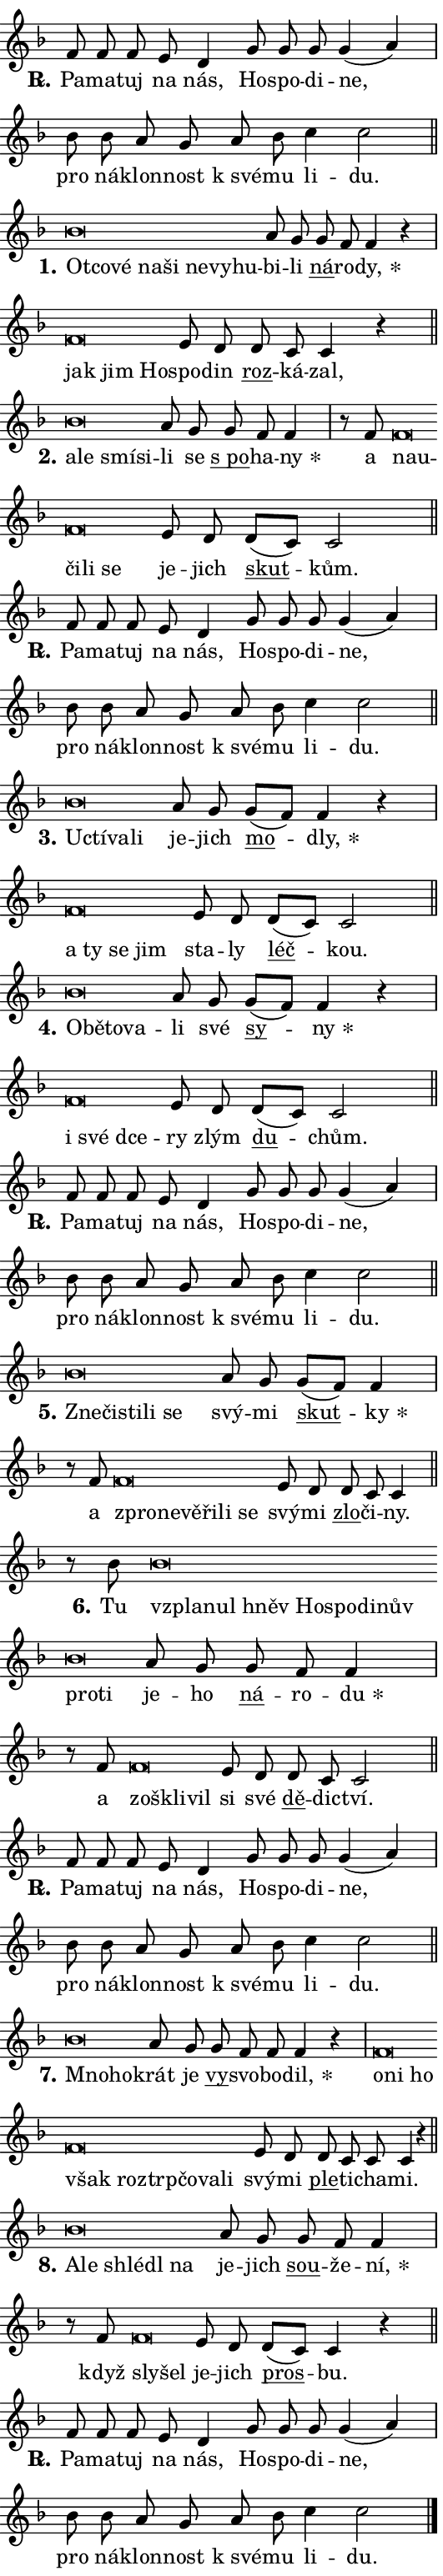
\version "2.24.0"
\header { tagline = "" }
\paper {
  indent = 0\cm
  top-margin = 0\cm
  right-margin = 0.13\cm % to fit lyric hyphens
  bottom-margin = 0\cm
  left-margin = 0\cm
  paper-width = 9\cm
  page-breaking = #ly:one-page-breaking
  system-system-spacing.basic-distance = #11
  score-system-spacing.basic-distance = #11
  ragged-last = ##f
}


%% Author: Thomas Morley
%% https://lists.gnu.org/archive/html/lilypond-user/2020-05/msg00002.html
#(define (line-position grob)
"Returns position of @var[grob} in current system:
   @code{'start}, if at first time-step
   @code{'end}, if at last time-step
   @code{'middle} otherwise
"
  (let* ((col (ly:item-get-column grob))
         (ln (ly:grob-object col 'left-neighbor))
         (rn (ly:grob-object col 'right-neighbor))
         (col-to-check-left (if (ly:grob? ln) ln col))
         (col-to-check-right (if (ly:grob? rn) rn col))
         (break-dir-left
           (and
             (ly:grob-property col-to-check-left 'non-musical #f)
             (ly:item-break-dir col-to-check-left)))
         (break-dir-right
           (and
             (ly:grob-property col-to-check-right 'non-musical #f)
             (ly:item-break-dir col-to-check-right))))
        (cond ((eqv? 1 break-dir-left) 'start)
              ((eqv? -1 break-dir-right) 'end)
              (else 'middle))))

#(define (tranparent-at-line-position vctor)
  (lambda (grob)
  "Relying on @code{line-position} select the relevant enry from @var{vctor}.
Used to determine transparency,"
    (case (line-position grob)
      ((end) (not (vector-ref vctor 0)))
      ((middle) (not (vector-ref vctor 1)))
      ((start) (not (vector-ref vctor 2))))))

noteHeadBreakVisibility =
#(define-music-function (break-visibility)(vector?)
"Makes @code{NoteHead}s transparent relying on @var{break-visibility}"
#{
  \override NoteHead.transparent =
    #(tranparent-at-line-position break-visibility)
#})

#(define delete-ledgers-for-transparent-note-heads
  (lambda (grob)
    "Reads whether a @code{NoteHead} is transparent.
If so this @code{NoteHead} is removed from @code{'note-heads} from
@var{grob}, which is supposed to be @code{LedgerLineSpanner}.
As a result ledgers are not printed for this @code{NoteHead}"
    (let* ((nhds-array (ly:grob-object grob 'note-heads))
           (nhds-list
             (if (ly:grob-array? nhds-array)
                 (ly:grob-array->list nhds-array)
                 '()))
           ;; Relies on the transparent-property being done before
           ;; Staff.LedgerLineSpanner.after-line-breaking is executed.
           ;; This is fragile ...
           (to-keep
             (remove
               (lambda (nhd)
                 (ly:grob-property nhd 'transparent #f))
               nhds-list)))
      ;; TODO find a better method to iterate over grob-arrays, similiar
      ;; to filter/remove etc for lists
      ;; For now rebuilt from scratch
      (set! (ly:grob-object grob 'note-heads)  '())
      (for-each
        (lambda (nhd)
          (ly:pointer-group-interface::add-grob grob 'note-heads nhd))
        to-keep))))

squashNotes = {
  \override NoteHead.X-extent = #'(-0.2 . 0.2)
  \override NoteHead.Y-extent = #'(-0.75 . 0)
  \override NoteHead.stencil =
    #(lambda (grob)
       (let ((pos (ly:grob-property grob 'staff-position)))
         (begin
           (if (< pos -7) (display "ERROR: Lower brevis then expected\n") (display ""))
           (if (<= pos -6) ly:text-interface::print ly:note-head::print))))
}
unSquashNotes = {
  \revert NoteHead.X-extent
  \revert NoteHead.Y-extent
  \revert NoteHead.stencil
}

hideNotes = \noteHeadBreakVisibility #begin-of-line-visible
unHideNotes = \noteHeadBreakVisibility #all-visible

% work-around for resetting accidentals
% https://lilypond.org/doc/v2.23/Documentation/notation/displaying-rhythms#unmetered-music
cadenzaMeasure = {
  \cadenzaOff
  \partial 1024 s1024
  \cadenzaOn
}

#(define-markup-command (accent layout props text) (markup?)
  "Underline accented syllable"
  (interpret-markup layout props
    #{\markup \override #'(offset . 4.3) \underline { #text }#}))

responsum = \markup \concat {
  "R" \hspace #-1.05 \path #0.1 #'((moveto 0 0.07) (lineto 0.9 0.8)) \hspace #0.05 "."
}

spaceSize = #0.6828661417322834 % exact space size for TeX Gyre Schola

\layout {
  \context {
    \Staff
    \remove "Time_signature_engraver"
    \override LedgerLineSpanner.after-line-breaking = #delete-ledgers-for-transparent-note-heads
  }
  \context {
    \Lyrics {
      \override LyricSpace.minimum-distance = \spaceSize
      \override LyricText.font-name = #"TeX Gyre Schola"
      \override LyricText.font-size = 1
      \override StanzaNumber.font-name = #"TeX Gyre Schola Bold"
      \override StanzaNumber.font-size = 1
    }
  }
  \context {
    \Score 
    \override NoteHead.text =
      #(lambda (grob) 
        (let ((pos (ly:grob-property grob 'staff-position)))
          #{\markup {
            \combine
              \halign #-0.55 \raise #(if (= pos -6) 0 0.5) \override #'(thickness . 2) \draw-line #'(3.2 . 0)
              \musicglyph "noteheads.sM1"
          }#}))
  }
}

% magnetic-lyrics.ily
%
%   written by
%     Jean Abou Samra <jean@abou-samra.fr>
%     Werner Lemberg <wl@gnu.org>
%
%   adapted by
%     Jiri Hon <jiri.hon@gmail.com>
%
% Version 2022-Apr-15

% https://www.mail-archive.com/lilypond-user@gnu.org/msg149350.html

#(define (Left_hyphen_pointer_engraver context)
   "Collect syllable-hyphen-syllable occurrences in lyrics and store
them in properties.  This engraver only looks to the left.  For
example, if the lyrics input is @code{foo -- bar}, it does the
following.

@itemize @bullet
@item
Set the @code{text} property of the @code{LyricHyphen} grob between
@q{foo} and @q{bar} to @code{foo}.

@item
Set the @code{left-hyphen} property of the @code{LyricText} grob with
text @q{foo} to the @code{LyricHyphen} grob between @q{foo} and
@q{bar}.
@end itemize

Use this auxiliary engraver in combination with the
@code{lyric-@/text::@/apply-@/magnetic-@/offset!} hook."
   (let ((hyphen #f)
         (text #f))
     (make-engraver
      (acknowledgers
       ((lyric-syllable-interface engraver grob source-engraver)
        (set! text grob)))
      (end-acknowledgers
       ((lyric-hyphen-interface engraver grob source-engraver)
        ;(when (not (grob::has-interface grob 'lyric-space-interface))
          (set! hyphen grob)));)
      ((stop-translation-timestep engraver)
       (when (and text hyphen)
         (ly:grob-set-object! text 'left-hyphen hyphen))
       (set! text #f)
       (set! hyphen #f)))))

#(define (lyric-text::apply-magnetic-offset! grob)
   "If the space between two syllables is less than the value in
property @code{LyricText@/.details@/.squash-threshold}, move the right
syllable to the left so that it gets concatenated with the left
syllable.

Use this function as a hook for
@code{LyricText@/.after-@/line-@/breaking} if the
@code{Left_@/hyphen_@/pointer_@/engraver} is active."
   (let ((hyphen (ly:grob-object grob 'left-hyphen #f)))
     (when hyphen
       (let ((left-text (ly:spanner-bound hyphen LEFT)))
         (when (grob::has-interface left-text 'lyric-syllable-interface)
           (let* ((common (ly:grob-common-refpoint grob left-text X))
                  (this-x-ext (ly:grob-extent grob common X))
                  (left-x-ext
                   (begin
                     ;; Trigger magnetism for left-text.
                     (ly:grob-property left-text 'after-line-breaking)
                     (ly:grob-extent left-text common X)))
                  ;; `delta` is the gap width between two syllables.
                  (delta (- (interval-start this-x-ext)
                            (interval-end left-x-ext)))
                  (details (ly:grob-property grob 'details))
                  (threshold (assoc-get 'squash-threshold details 0.2)))
             (when (< delta threshold)
               (let* (;; We have to manipulate the input text so that
                      ;; ligatures crossing syllable boundaries are not
                      ;; disabled.  For languages based on the Latin
                      ;; script this is essentially a beautification.
                      ;; However, for non-Western scripts it can be a
                      ;; necessity.
                      (lt (ly:grob-property left-text 'text))
                      (rt (ly:grob-property grob 'text))
                      (is-space (grob::has-interface hyphen 'lyric-space-interface))
                      (space (if is-space " " ""))
                      (extra-delta (if is-space spaceSize 0))
                      ;; Append new syllable.
                      (ltrt-space (if (and (string? lt) (string? rt))
                                (string-append lt space rt)
                                (make-concat-markup (list lt space rt))))
                      ;; Right-align `ltrt` to the right side.
                      (ltrt-space-markup (grob-interpret-markup
                               grob
                               (make-translate-markup
                                (cons (interval-length this-x-ext) 0)
                                (make-right-align-markup ltrt-space)))))
                 (begin
                   ;; Don't print `left-text`.
                   (ly:grob-set-property! left-text 'stencil #f)
                   ;; Set text and stencil (which holds all collected
                   ;; syllables so far) and shift it to the left.
                   (ly:grob-set-property! grob 'text ltrt-space)
                   (ly:grob-set-property! grob 'stencil ltrt-space-markup)
                   (ly:grob-translate-axis! grob (- (- delta extra-delta)) X))))))))))


#(define (lyric-hyphen::displace-bounds-first grob)
   ;; Make very sure this callback isn't triggered too early.
   (let ((left (ly:spanner-bound grob LEFT))
         (right (ly:spanner-bound grob RIGHT)))
     (ly:grob-property left 'after-line-breaking)
     (ly:grob-property right 'after-line-breaking)
     (ly:lyric-hyphen::print grob)))

squashThreshold = #0.4

\layout {
  \context {
    \Lyrics
    \consists #Left_hyphen_pointer_engraver
    \override LyricText.after-line-breaking =
      #lyric-text::apply-magnetic-offset!
    \override LyricHyphen.stencil = #lyric-hyphen::displace-bounds-first
    \override LyricText.details.squash-threshold = \squashThreshold
    \override LyricHyphen.minimum-distance = 0
    \override LyricHyphen.minimum-length = \squashThreshold
  }
}

squashText = \override LyricText.details.squash-threshold = 9999
unSquashText = \override LyricText.details.squash-threshold = \squashThreshold

leftText = \override LyricText.self-alignment-X = #LEFT
unLeftText = \revert LyricText.self-alignment-X

starOffset = #(lambda (grob) 
                (let ((x_offset (ly:self-alignment-interface::aligned-on-x-parent grob)))
                  (if (= x_offset 0) 0 (+ x_offset 1.2))))

star = #(define-music-function (syllable)(string?)
"Append star separator at the end of a syllable"
#{
  \once \override LyricText.X-offset = #starOffset
  \lyricmode { \markup {
    #syllable
    \override #'((font-name . "TeX Gyre Schola Bold")) \hspace #0.2 \lower #0.65 \larger "*"
  } }
#})

starAccent = #(define-music-function (syllable)(string?)
"Append star separator at the end of a syllable and make accent"
#{
  \once \override LyricText.X-offset = #starOffset
  \lyricmode { \markup {
    \accent #syllable
    \override #'((font-name . "TeX Gyre Schola Bold")) \hspace #0.2 \lower #0.65 \larger "*"
  } }
#})

breath = #(define-music-function (syllable)(string?)
"Append breathing indicator at the end of a syllable"
#{
  \lyricmode { \markup { #syllable "+" } }
#})

optionalBreath = #(define-music-function (syllable)(string?)
"Append optional breathing indicator at the end of a syllable"
#{
  \lyricmode { \markup { #syllable "(+)" } }
#})


\score {
    <<
        \new Voice = "melody" { \cadenzaOn \key f \major \relative { f'8 f f e d4 \bar "" g8 g g \bar "" g4( a) \cadenzaMeasure \bar "|" bes8 bes a g \bar "" a bes c4 c2 \cadenzaMeasure \bar "||" \break } }
        \new Lyrics \lyricsto "melody" { \lyricmode { \set stanza = \responsum
Pa -- ma -- tuj na nás, Ho -- spo -- di -- ne, pro ná -- klon -- nost "k své" -- mu li -- du. } }
    >>
    \layout {}
}

\score {
    <<
        \new Voice = "melody" { \cadenzaOn \key f \major \relative { \squashNotes bes'\breve*1/16 \hideNotes \breve*1/16 \bar "" \breve*1/16 \bar "" \breve*1/16 \bar "" \breve*1/16 \bar "" \breve*1/16 \bar "" \breve*1/16 \breve*1/16 \bar "" \unHideNotes \unSquashNotes a8 g \bar "" g f f4 r \cadenzaMeasure \bar "|" \squashNotes f\breve*1/16 \hideNotes \breve*1/16 \breve*1/16 \bar "" \unHideNotes \unSquashNotes e8 d \bar "" d c c4 r \cadenzaMeasure \bar "||" \break } }
        \new Lyrics \lyricsto "melody" { \lyricmode { \set stanza = "1."
\leftText Ot -- \squashText co -- vé na -- ši ne -- vy -- hu -- \unLeftText \unSquashText bi -- li \markup \accent ná -- ro -- \star dy, \leftText jak \squashText jim Ho -- \unLeftText \unSquashText spo -- din \markup \accent roz -- ká -- zal, } }
    >>
    \layout {}
}

\score {
    <<
        \new Voice = "melody" { \cadenzaOn \key f \major \relative { \squashNotes bes'\breve*1/16 \hideNotes \breve*1/16 \bar "" \breve*1/16 \breve*1/16 \bar "" \unHideNotes \unSquashNotes a8 g \bar "" g f f4 \cadenzaMeasure \bar "|" r8 f8 \squashNotes f\breve*1/16 \hideNotes \breve*1/16 \bar "" \breve*1/16 \bar "" \breve*1/16 \breve*1/16 \bar "" \unHideNotes \unSquashNotes e8 d \bar "" d[( c)] c2 \cadenzaMeasure \bar "||" \break } }
        \new Lyrics \lyricsto "melody" { \lyricmode { \set stanza = "2."
\leftText a -- \squashText le smí -- si -- \unLeftText \unSquashText li se \markup \accent "s po" -- ha -- \star ny a \leftText na -- \squashText u -- či -- li se \unLeftText \unSquashText je -- jich \markup \accent skut -- kům. } }
    >>
    \layout {}
}

\score {
    <<
        \new Voice = "melody" { \cadenzaOn \key f \major \relative { f'8 f f e d4 \bar "" g8 g g \bar "" g4( a) \cadenzaMeasure \bar "|" bes8 bes a g \bar "" a bes c4 c2 \cadenzaMeasure \bar "||" \break } }
        \new Lyrics \lyricsto "melody" { \lyricmode { \set stanza = \responsum
Pa -- ma -- tuj na nás, Ho -- spo -- di -- ne, pro ná -- klon -- nost "k své" -- mu li -- du. } }
    >>
    \layout {}
}

\score {
    <<
        \new Voice = "melody" { \cadenzaOn \key f \major \relative { \squashNotes bes'\breve*1/16 \hideNotes \breve*1/16 \bar "" \breve*1/16 \breve*1/16 \bar "" \unHideNotes \unSquashNotes a8 g \bar "" g[( f)] f4 r \cadenzaMeasure \bar "|" \squashNotes f\breve*1/16 \hideNotes \breve*1/16 \bar "" \breve*1/16 \breve*1/16 \bar "" \unHideNotes \unSquashNotes e8 d \bar "" d[( c)] c2 \cadenzaMeasure \bar "||" \break } }
        \new Lyrics \lyricsto "melody" { \lyricmode { \set stanza = "3."
\leftText U -- \squashText ctí -- va -- li \unLeftText \unSquashText je -- jich \markup \accent mo -- \star dly, \leftText a \squashText ty se jim \unLeftText \unSquashText sta -- ly \markup \accent léč -- kou. } }
    >>
    \layout {}
}

\score {
    <<
        \new Voice = "melody" { \cadenzaOn \key f \major \relative { \squashNotes bes'\breve*1/16 \hideNotes \breve*1/16 \bar "" \breve*1/16 \breve*1/16 \bar "" \unHideNotes \unSquashNotes a8 g \bar "" g[( f)] f4 r \cadenzaMeasure \bar "|" \squashNotes f\breve*1/16 \hideNotes \breve*1/16 \breve*1/16 \bar "" \unHideNotes \unSquashNotes e8 d \bar "" d[( c)] c2 \cadenzaMeasure \bar "||" \break } }
        \new Lyrics \lyricsto "melody" { \lyricmode { \set stanza = "4."
\leftText O -- \squashText bě -- to -- va -- \unLeftText \unSquashText li své \markup \accent sy -- \star ny \leftText i \squashText své dce -- \unLeftText \unSquashText ry zlým \markup \accent du -- chům. } }
    >>
    \layout {}
}

\score {
    <<
        \new Voice = "melody" { \cadenzaOn \key f \major \relative { f'8 f f e d4 \bar "" g8 g g \bar "" g4( a) \cadenzaMeasure \bar "|" bes8 bes a g \bar "" a bes c4 c2 \cadenzaMeasure \bar "||" \break } }
        \new Lyrics \lyricsto "melody" { \lyricmode { \set stanza = \responsum
Pa -- ma -- tuj na nás, Ho -- spo -- di -- ne, pro ná -- klon -- nost "k své" -- mu li -- du. } }
    >>
    \layout {}
}

\score {
    <<
        \new Voice = "melody" { \cadenzaOn \key f \major \relative { \squashNotes bes'\breve*1/16 \hideNotes \breve*1/16 \bar "" \breve*1/16 \bar "" \breve*1/16 \breve*1/16 \bar "" \unHideNotes \unSquashNotes a8 g \bar "" g[( f)] f4 \cadenzaMeasure \bar "|" r8 f8 \squashNotes f\breve*1/16 \hideNotes \breve*1/16 \bar "" \breve*1/16 \bar "" \breve*1/16 \bar "" \breve*1/16 \breve*1/16 \bar "" \unHideNotes \unSquashNotes e8 d \bar "" d c c4 \cadenzaMeasure \bar "||" \break } }
        \new Lyrics \lyricsto "melody" { \lyricmode { \set stanza = "5."
\leftText Zne -- \squashText či -- sti -- li se \unLeftText \unSquashText svý -- mi \markup \accent skut -- \star ky a \leftText zpro -- \squashText ne -- vě -- ři -- li se \unLeftText \unSquashText svý -- mi \markup \accent zlo -- či -- ny. } }
    >>
    \layout {}
}

\score {
    <<
        \new Voice = "melody" { \cadenzaOn \key f \major \relative { r8 bes'8 \squashNotes bes\breve*1/16 \hideNotes \breve*1/16 \bar "" \breve*1/16 \bar "" \breve*1/16 \bar "" \breve*1/16 \bar "" \breve*1/16 \bar "" \breve*1/16 \bar "" \breve*1/16 \breve*1/16 \bar "" \unHideNotes \unSquashNotes a8 g \bar "" g f f4 \cadenzaMeasure \bar "|" r8 f8 \squashNotes f\breve*1/16 \hideNotes \breve*1/16 \breve*1/16 \bar "" \unHideNotes \unSquashNotes e8 d \bar "" d c c2 \cadenzaMeasure \bar "||" \break } }
        \new Lyrics \lyricsto "melody" { \lyricmode { \set stanza = "6."
Tu \leftText vzpla -- \squashText nul hněv Ho -- spo -- di -- nův pro -- ti \unLeftText \unSquashText je -- ho \markup \accent ná -- ro -- \star du a \leftText zoš -- \squashText kli -- vil \unLeftText \unSquashText si své \markup \accent dě -- dic -- tví. } }
    >>
    \layout {}
}

\score {
    <<
        \new Voice = "melody" { \cadenzaOn \key f \major \relative { f'8 f f e d4 \bar "" g8 g g \bar "" g4( a) \cadenzaMeasure \bar "|" bes8 bes a g \bar "" a bes c4 c2 \cadenzaMeasure \bar "||" \break } }
        \new Lyrics \lyricsto "melody" { \lyricmode { \set stanza = \responsum
Pa -- ma -- tuj na nás, Ho -- spo -- di -- ne, pro ná -- klon -- nost "k své" -- mu li -- du. } }
    >>
    \layout {}
}

\score {
    <<
        \new Voice = "melody" { \cadenzaOn \key f \major \relative { \squashNotes bes'\breve*1/16 \hideNotes \breve*1/16 \bar "" \unHideNotes \unSquashNotes a8 g \bar "" g f f f4 r \cadenzaMeasure \bar "|" \squashNotes f\breve*1/16 \hideNotes \breve*1/16 \bar "" \breve*1/16 \bar "" \breve*1/16 \bar "" \breve*1/16 \bar "" \breve*1/16 \bar "" \breve*1/16 \bar "" \breve*1/16 \breve*1/16 \bar "" \unHideNotes \unSquashNotes e8 d \bar "" d c c c4 r \cadenzaMeasure \bar "||" \break } }
        \new Lyrics \lyricsto "melody" { \lyricmode { \set stanza = "7."
\leftText Mno -- \squashText ho -- \unLeftText \unSquashText krát je \markup \accent vy -- svo -- bo -- \star dil, \leftText o -- \squashText ni ho však roz -- trp -- čo -- va -- li \unLeftText \unSquashText svý -- mi \markup \accent ple -- ti -- cha -- mi. } }
    >>
    \layout {}
}

\score {
    <<
        \new Voice = "melody" { \cadenzaOn \key f \major \relative { \squashNotes bes'\breve*1/16 \hideNotes \breve*1/16 \bar "" \breve*1/16 \bar "" \breve*1/16 \breve*1/16 \bar "" \unHideNotes \unSquashNotes a8 g \bar "" g f f4 \cadenzaMeasure \bar "|" r8 f8 \squashNotes f\breve*1/16 \hideNotes \breve*1/16 \bar "" \unHideNotes \unSquashNotes e8 d \bar "" d[( c)] c4 r \cadenzaMeasure \bar "||" \break } }
        \new Lyrics \lyricsto "melody" { \lyricmode { \set stanza = "8."
\leftText A -- \squashText le shlé -- dl na \unLeftText \unSquashText je -- jich \markup \accent sou -- že -- \star ní, když \leftText sly -- \squashText šel \unLeftText \unSquashText je -- jich \markup \accent pros -- bu. } }
    >>
    \layout {}
}

\score {
    <<
        \new Voice = "melody" { \cadenzaOn \key f \major \relative { f'8 f f e d4 \bar "" g8 g g \bar "" g4( a) \cadenzaMeasure \bar "|" bes8 bes a g \bar "" a bes c4 c2 \cadenzaMeasure \bar "||" \break } \bar "|." }
        \new Lyrics \lyricsto "melody" { \lyricmode { \set stanza = \responsum
Pa -- ma -- tuj na nás, Ho -- spo -- di -- ne, pro ná -- klon -- nost "k své" -- mu li -- du. } }
    >>
    \layout {}
}
